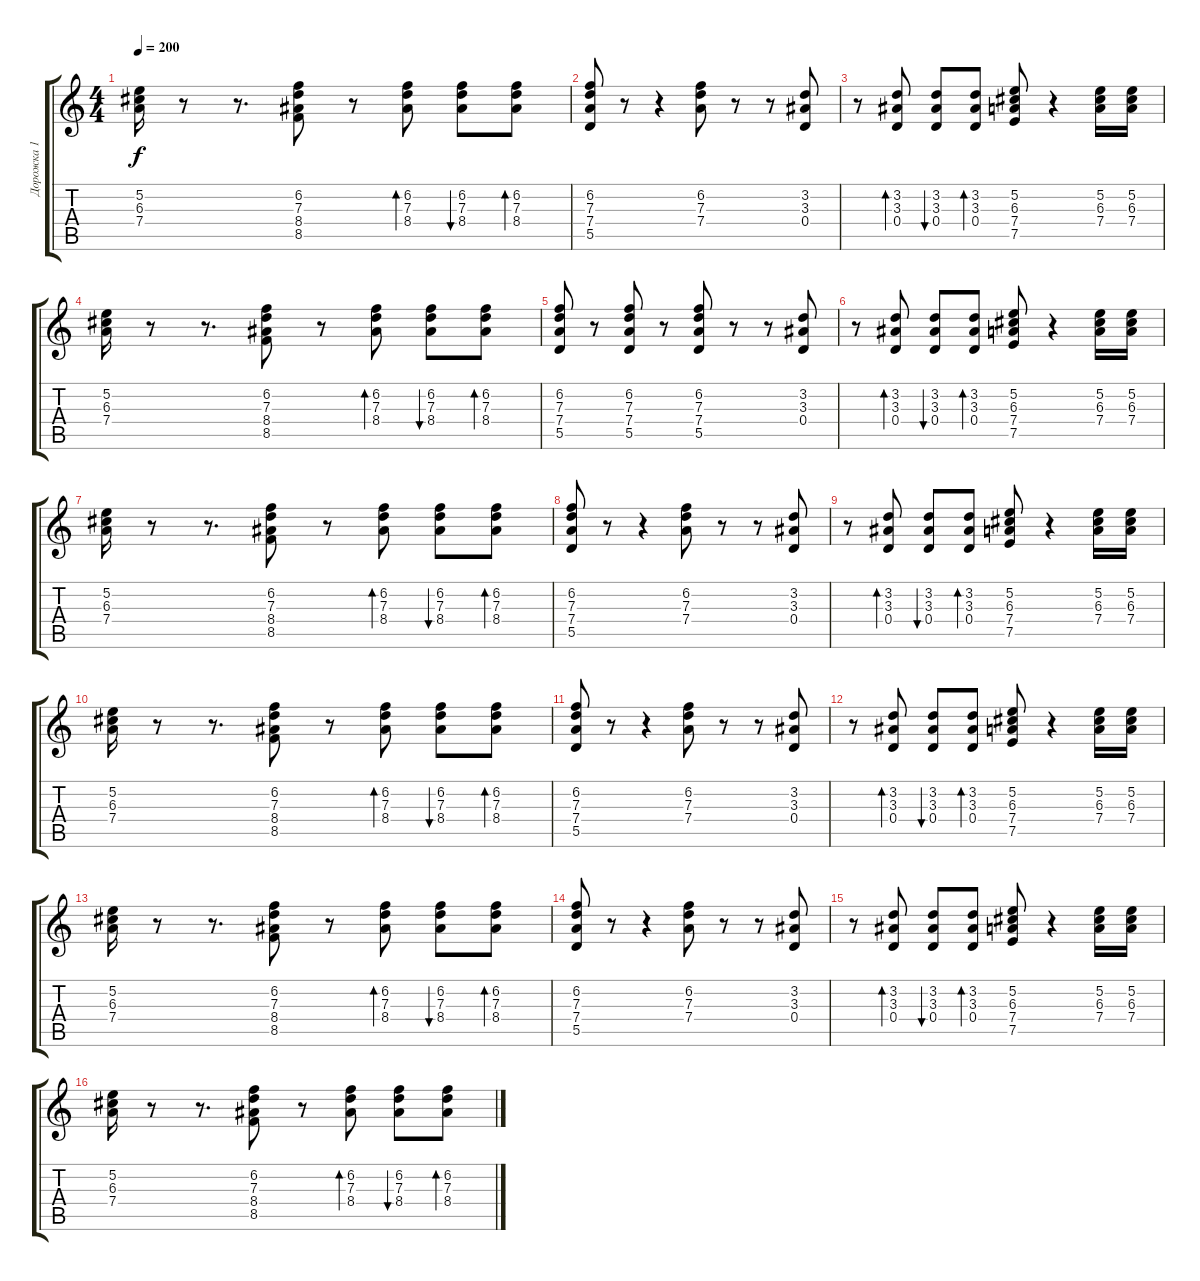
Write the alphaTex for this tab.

\track ("Дорожка 1" "Дорожка 1") {instrument acousticguitarnylon}
\staff {score tabs}
\tuning (E4 B3 G3 D3 A2 E2) {hide}
\ts (4 4)
\tempo 200
\clef g2
\ks c
(5.2 6.3 7.4).16{dy f} r.8 r.8{d} (6.2 7.3 8.4 8.5).8 r.8 (6.2 7.3 8.4).8{bd 30} (6.2 7.3 8.4).8{bu 30} (6.2 7.3 8.4).8{bd 30} |
(6.2 7.3 7.4 5.5).8 r.8 r.4 (6.2 7.3 7.4).8 r.8 r.8 (3.2 3.3 0.4).8 |
r.8 (3.2 3.3 0.4).8{bd 30} (3.2 3.3 0.4).8{bu 30} (3.2 3.3 0.4).8{bd 30} (5.2 6.3 7.4 7.5).8 r.4 (5.2 6.3 7.4).16 (5.2 6.3 7.4).16 |
(5.2 6.3 7.4).16 r.8 r.8{d} (6.2 7.3 8.4 8.5).8 r.8 (6.2 7.3 8.4).8{bd 30} (6.2 7.3 8.4).8{bu 30} (6.2 7.3 8.4).8{bd 30} |
(6.2 7.3 7.4 5.5).8 r.8 (6.2 7.3 7.4 5.5).8 r.8 (6.2 7.3 7.4 5.5).8 r.8 r.8 (3.2 3.3 0.4).8 |
r.8 (3.2 3.3 0.4).8{bd 30} (3.2 3.3 0.4).8{bu 30} (3.2 3.3 0.4).8{bd 30} (5.2 6.3 7.4 7.5).8 r.4 (5.2 6.3 7.4).16 (5.2 6.3 7.4).16 |
(5.2 6.3 7.4).16 r.8 r.8{d} (6.2 7.3 8.4 8.5).8 r.8 (6.2 7.3 8.4).8{bd 30} (6.2 7.3 8.4).8{bu 30} (6.2 7.3 8.4).8{bd 30} |
(6.2 7.3 7.4 5.5).8 r.8 r.4 (6.2 7.3 7.4).8 r.8 r.8 (3.2 3.3 0.4).8 |
r.8 (3.2 3.3 0.4).8{bd 30} (3.2 3.3 0.4).8{bu 30} (3.2 3.3 0.4).8{bd 30} (5.2 6.3 7.4 7.5).8 r.4 (5.2 6.3 7.4).16 (5.2 6.3 7.4).16 |
(5.2 6.3 7.4).16 r.8 r.8{d} (6.2 7.3 8.4 8.5).8 r.8 (6.2 7.3 8.4).8{bd 30} (6.2 7.3 8.4).8{bu 30} (6.2 7.3 8.4).8{bd 30} |
(6.2 7.3 7.4 5.5).8 r.8 r.4 (6.2 7.3 7.4).8 r.8 r.8 (3.2 3.3 0.4).8 |
r.8 (3.2 3.3 0.4).8{bd 30} (3.2 3.3 0.4).8{bu 30} (3.2 3.3 0.4).8{bd 30} (5.2 6.3 7.4 7.5).8 r.4 (5.2 6.3 7.4).16 (5.2 6.3 7.4).16 |
(5.2 6.3 7.4).16 r.8 r.8{d} (6.2 7.3 8.4 8.5).8 r.8 (6.2 7.3 8.4).8{bd 30} (6.2 7.3 8.4).8{bu 30} (6.2 7.3 8.4).8{bd 30} |
(6.2 7.3 7.4 5.5).8 r.8 r.4 (6.2 7.3 7.4).8 r.8 r.8 (3.2 3.3 0.4).8 |
r.8 (3.2 3.3 0.4).8{bd 30} (3.2 3.3 0.4).8{bu 30} (3.2 3.3 0.4).8{bd 30} (5.2 6.3 7.4 7.5).8 r.4 (5.2 6.3 7.4).16 (5.2 6.3 7.4).16 |
(5.2 6.3 7.4).16 r.8 r.8{d} (6.2 7.3 8.4 8.5).8 r.8 (6.2 7.3 8.4).8{bd 30} (6.2 7.3 8.4).8{bu 30} (6.2 7.3 8.4).8{bd 30}
